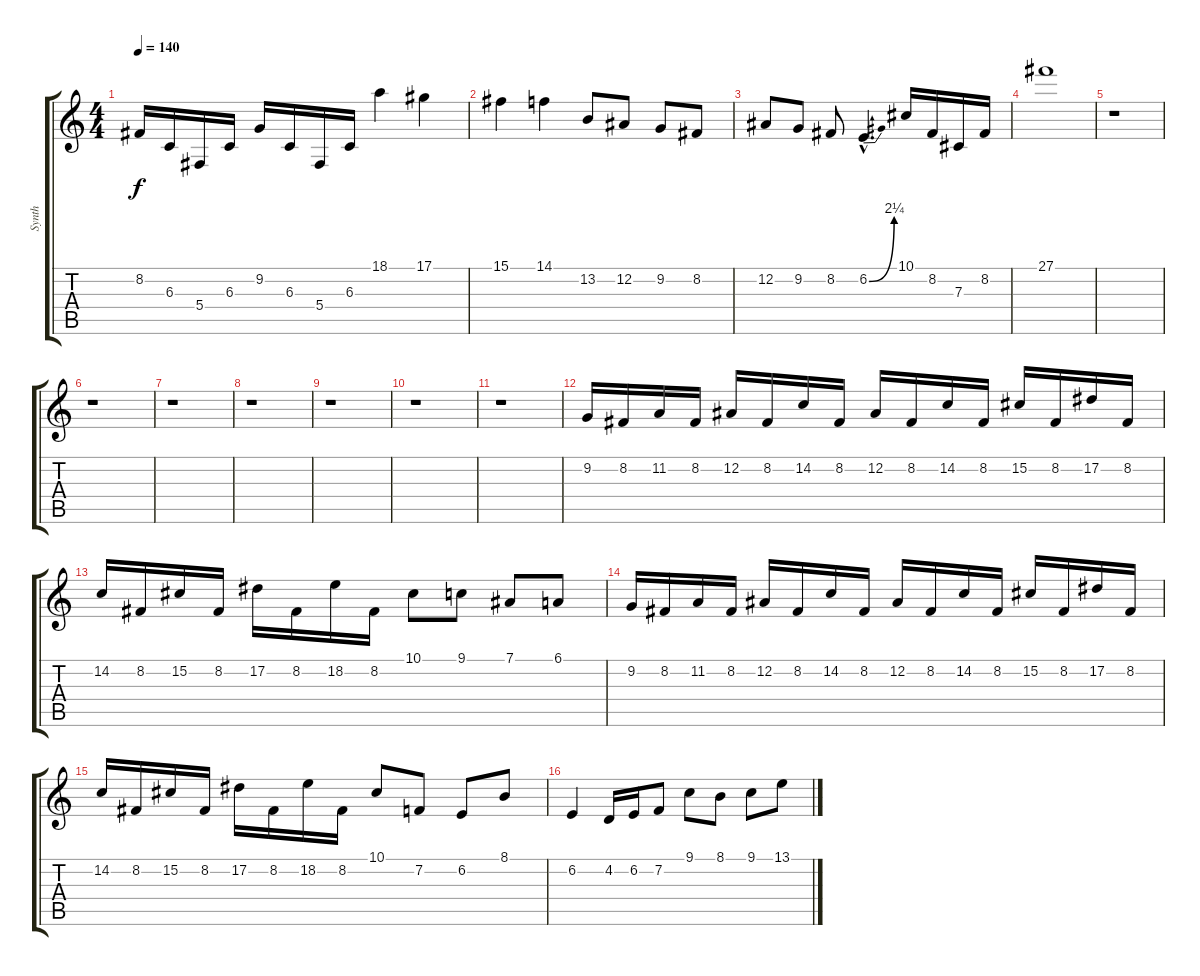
\track ("Synth" "Synth") {instrument pad3polysynth}
\staff {score tabs}
\tuning (Eb4 Bb3 Gb3 Db3 Ab2 Eb2) {hide}
\ts (4 4)
\tempo 140
\clef g2
\ks c
8.2.16{dy f} 6.3.16 5.4.16 6.3.16 9.2.16 6.3.16 5.4.16 6.3.16 18.1.4 17.1.4 |
15.1.4 14.1.4 13.2.8 12.2.8 9.2.8 8.2.8 |
12.2.8 9.2.8 8.2.8 6.2{be (bend 0 0 60 9) hac}.4{d} 10.1.16 8.2.16 7.3.16 8.2.16 |
27.1.1 |
r.1 |
r.1 |
r.1 |
r.1 |
r.1 |
r.1 |
r.1 |
9.2.16 8.2.16 11.2.16 8.2.16 12.2.16 8.2.16 14.2.16 8.2.16 12.2.16 8.2.16 14.2.16 8.2.16 15.2.16 8.2.16 17.2.16 8.2.16 |
14.2.16 8.2.16 15.2.16 8.2.16 17.2.16 8.2.16 18.2.16 8.2.16 10.1.8 9.1.8 7.1.8 6.1.8 |
9.2.16 8.2.16 11.2.16 8.2.16 12.2.16 8.2.16 14.2.16 8.2.16 12.2.16 8.2.16 14.2.16 8.2.16 15.2.16 8.2.16 17.2.16 8.2.16 |
14.2.16 8.2.16 15.2.16 8.2.16 17.2.16 8.2.16 18.2.16 8.2.16 10.1.8 7.2.8 6.2.8 8.1.8 |
6.2.4 4.2.16 6.2.16 7.2.8 9.1.8 8.1.8 9.1.8 13.1.8
